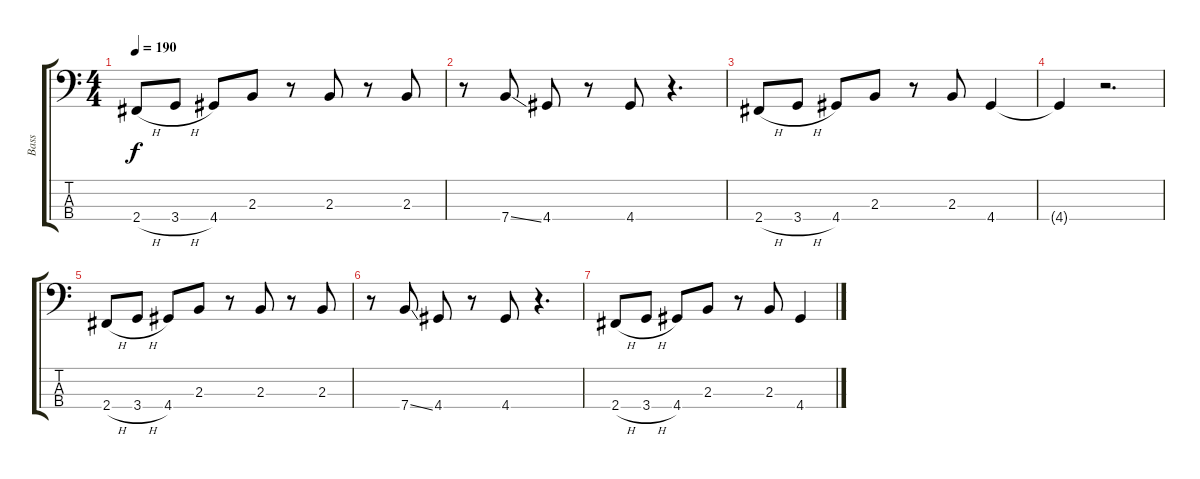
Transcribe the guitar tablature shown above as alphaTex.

\track ("Bass" "Bass") {instrument electricbasspick}
\staff {score tabs}
\tuning (G2 D2 A1 E1) {hide}
\ts (4 4)
\tempo 190
\clef f4
\ks c
2.4{h}.8{dy f} 3.4{h}.8 4.4.8 2.3.8 r.8 2.3.8 r.8 2.3.8 |
r.8 7.4{ss}.8 4.4.8 r.8 4.4.8 r.4{d} |
2.4{h}.8 3.4{h}.8 4.4.8 2.3.8 r.8 2.3.8 4.4.4 |
4.4{t}.4 r.2{d} |
2.4{h}.8 3.4{h}.8 4.4.8 2.3.8 r.8 2.3.8 r.8 2.3.8 |
r.8 7.4{ss}.8 4.4.8 r.8 4.4.8 r.4{d} |
2.4{h}.8 3.4{h}.8 4.4.8 2.3.8 r.8 2.3.8 4.4.4
